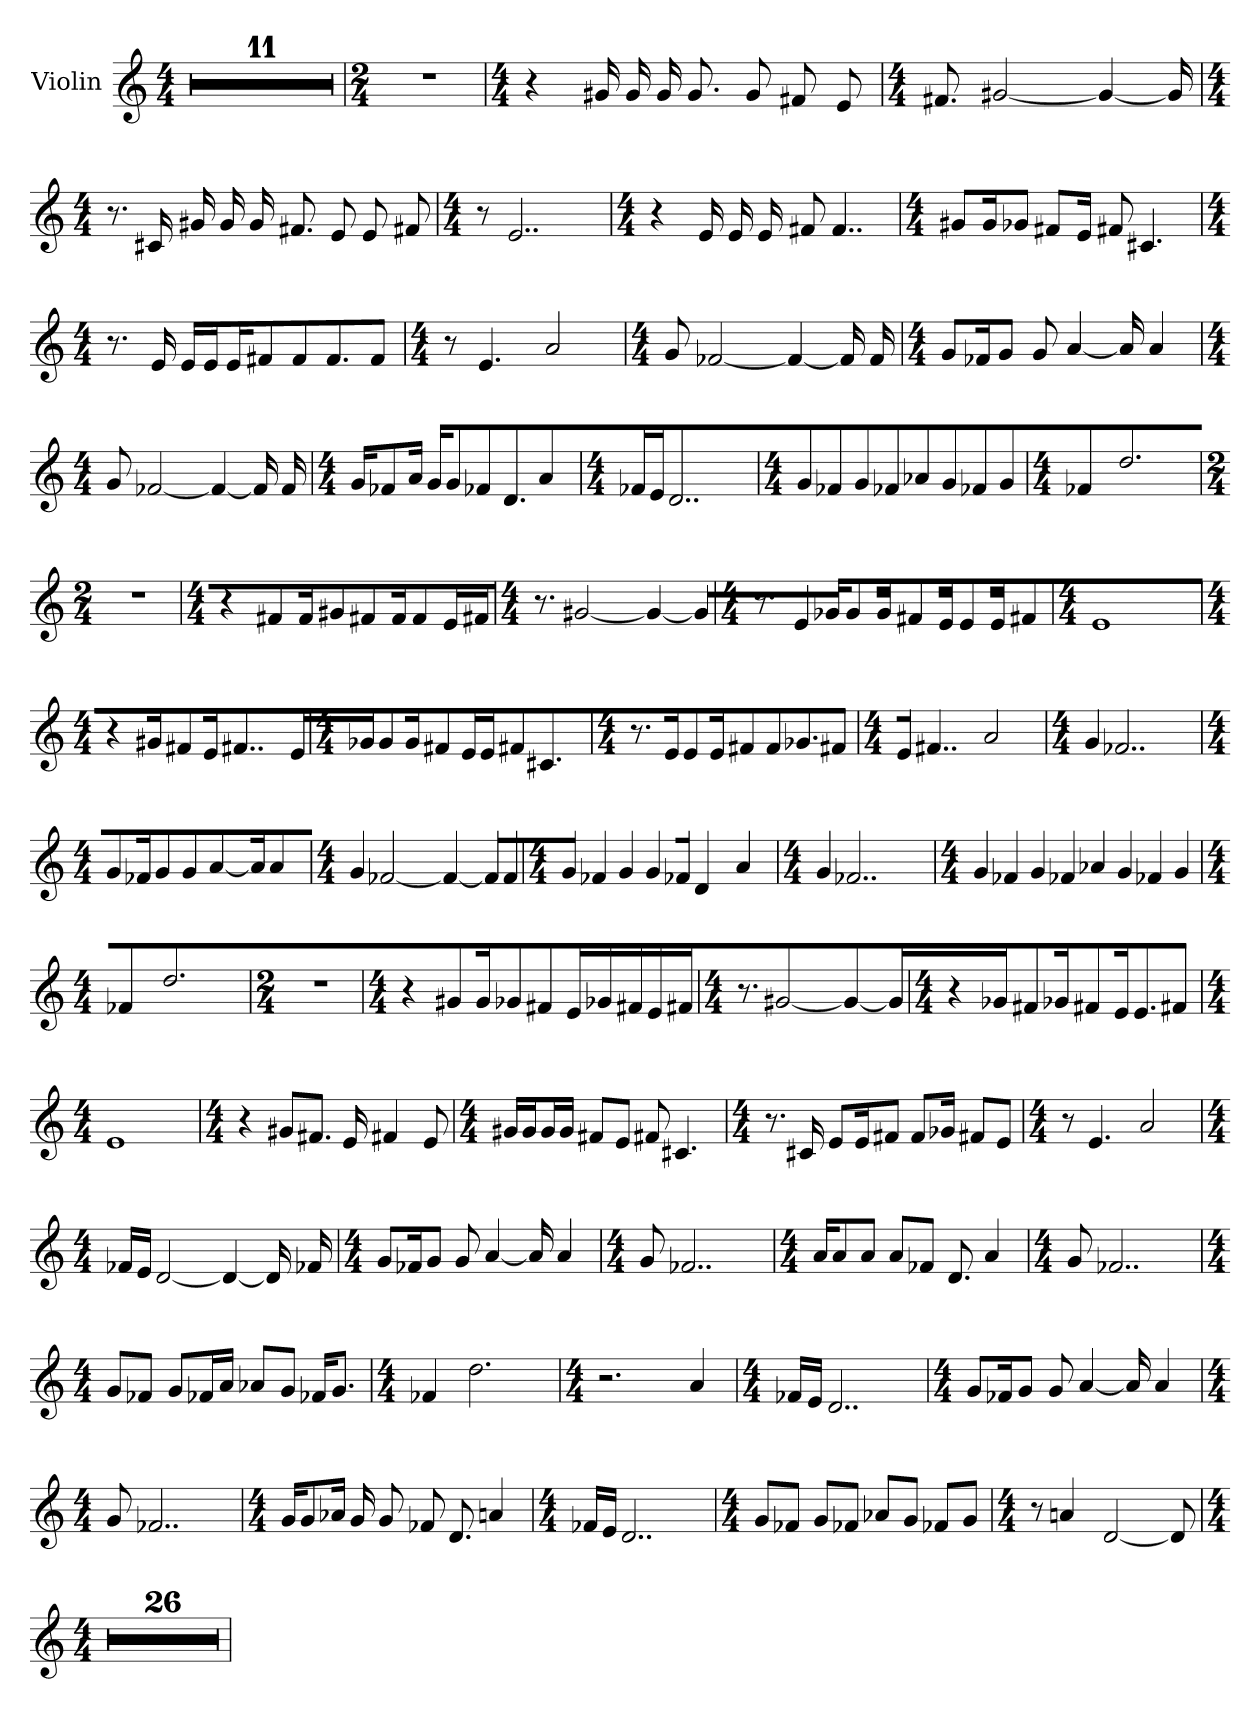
**kern
*part1
*staff1
*I"Violin
*I'Vln
*M4/4
=
1r
=
*M4/4
1r
=
*M4/4
1r
=
*M4/4
1r
=
*M4/4
1r
=
*M4/4
1r
=
*M4/4
1r
=
*M4/4
1r
=
*M4/4
1r
=
*M4/4
1r
=
*M4/4
1r
=
*M2/4
2r
=
*M4/4
4r
16g#XLL
16g#J
16g#L
8.g#J
8g#L
8f#X
8eJ
=
*M4/4
8.f#X
[2g#X
4g#_
16g#]
=
*M4/4
8.r
16c#X
16g#XLL
16g#J
16g#L
8.f#XJ
8eL
8e
8f#XJ
=
*M4/4
8r
2..e
=
*M4/4
4r
16eLL
16eJ
16eL
8f#XJ
4..f#
=
*M4/4
8g#XL
16g#K
8g-XJ
8f#XL
16eJk
8f#X
4.c#X
=
*M4/4
8.r
16e
16eLL
16eJ
16eL
8f#XJ
8f#L
8.f#J
8f#J
=
*M4/4
8r
4.e
2a
=
*M4/4
8g
[2f-X
4f-_
16f-]
16f-
=
*M4/4
8gL
16f-XK
8gJ
8g
[4a
16a]
4a
=
*M4/4
8g
[2f-X
4f-_
16f-]
16f-
=
*M4/4
16gKL
8f-X
16aJk
16gLL
8g
8f-XJ
8.d
4a
=
*M4/4
16f-XLL
16eJJ
2..d
=
*M4/4
8gL
8f-XJ
8gL
8f-XJ
8a-XL
8gJ
8f-XL
8gJ
=
*M4/4
4f-X
2.dd
=
*M2/4
2r
=
*M4/4
4r
8f#XL
16f#K
8g#XJ
8f#XL
16f#Jk
8f#L
16eL
16f#XJJ
=
*M4/4
8.r
[2g#X
4g#_
16g#]
=
*M4/4
8.r
16e
16g-XLL
8g-
16g-Jk
8f#XL
16eK
8eJ
16eKL
8f#XJ
=
*M4/4
1e
=
*M4/4
4r
16g#XKL
8f#X
16eJk
4..f#X
16e
=
*M4/4
16g-XKL
8g-
16g-Jk
8f#XL
16eL
16eJJ
8f#X
4.c#X
=
*M4/4
8.r
16e
8eL
16eK
8f#XJ
8f#L
8.g-XJ
8f#XJ
=
*M4/4
16e
4..f#X
2a
=
*M4/4
8g
2..f-X
=
*M4/4
8gL
16f-XK
8gJ
8g
[4a
16a]
4a
=
*M4/4
8g
[2f-X
4f-_
16f-]
16f-
=
*M4/4
16gKL
8f-X
8gJ
8gL
16f-XJk
4d
4a
=
*M4/4
8g
2..f-X
=
*M4/4
8gL
8f-XJ
8gL
8f-XJ
8a-XL
8gJ
8f-XL
8gJ
=
*M4/4
4f-X
2.dd
=
*M2/4
2r
=
*M4/4
4r
8g#XL
16g#K
8g-XJ
8f#XL
16eJk
16g-XLL
16f#XJ
16eL
16f#XJJ
=
*M4/4
8.r
[2g#X
4g#_
16g#]
=
*M4/4
4r
16g-XKL
8f#X
16g-XJk
8f#XL
16eK
8.eJ
8f#XJ
=
*M4/4
1e
=
*M4/4
4r
8g#XL
8.f#XJ
16e
4f#X
8e
=
*M4/4
16g#XLL
16g#J
16g#L
16g#JJ
8f#XL
8eJ
8f#X
4.c#X
=
*M4/4
8.r
16c#X
8eL
16eK
8f#XJ
8f#L
16g-XJk
8f#XL
8eJ
=
*M4/4
8r
4.e
2a
=
*M4/4
16f-XLL
16eJJ
[2d
4d_
16d]
16f-X
=
*M4/4
8gL
16f-XK
8gJ
8g
[4a
16a]
4a
=
*M4/4
8g
2..f-X
=
*M4/4
16aKL
8a
8aJ
8aL
8f-XJ
8.d
4a
=
*M4/4
8g
2..f-X
=
*M4/4
8gL
8f-XJ
8gL
16f-XL
16aJJ
8a-XL
8gJ
16f-XKL
8.gJ
=
*M4/4
4f-X
2.dd
=
*M4/4
2.r
4a
=
*M4/4
16f-XLL
16eJJ
2..d
=
*M4/4
8gL
16f-XK
8gJ
8g
[4a
16a]
4a
=
*M4/4
8g
2..f-X
=
*M4/4
16gKL
8g
16a-XJk
16gLL
8g
8f-XJ
8.d
4an
=
*M4/4
16f-XLL
16eJJ
2..d
=
*M4/4
8gL
8f-XJ
8gL
8f-XJ
8a-XL
8gJ
8f-XL
8gJ
=
*M4/4
8r
4an
[2d
8d]
=
*M4/4
1r
=
*M4/4
1r
=
*M4/4
1r
=
*M4/4
1r
=
*M4/4
1r
=
*M4/4
1r
=
*M4/4
1r
=
*M4/4
1r
=
*M4/4
1r
=
*M4/4
1r
=
*M4/4
1r
=
*M4/4
1r
=
*M4/4
1r
=
*M4/4
1r
=
*M4/4
1r
=
*M4/4
1r
=
*M4/4
1r
=
*M4/4
1r
=
*M4/4
1r
=
*M4/4
1r
=
*M4/4
1r
=
*M4/4
1r
=
*M4/4
1r
=
*M4/4
1r
=
*M4/4
1r
=
*M4/4
1r
=
*-
